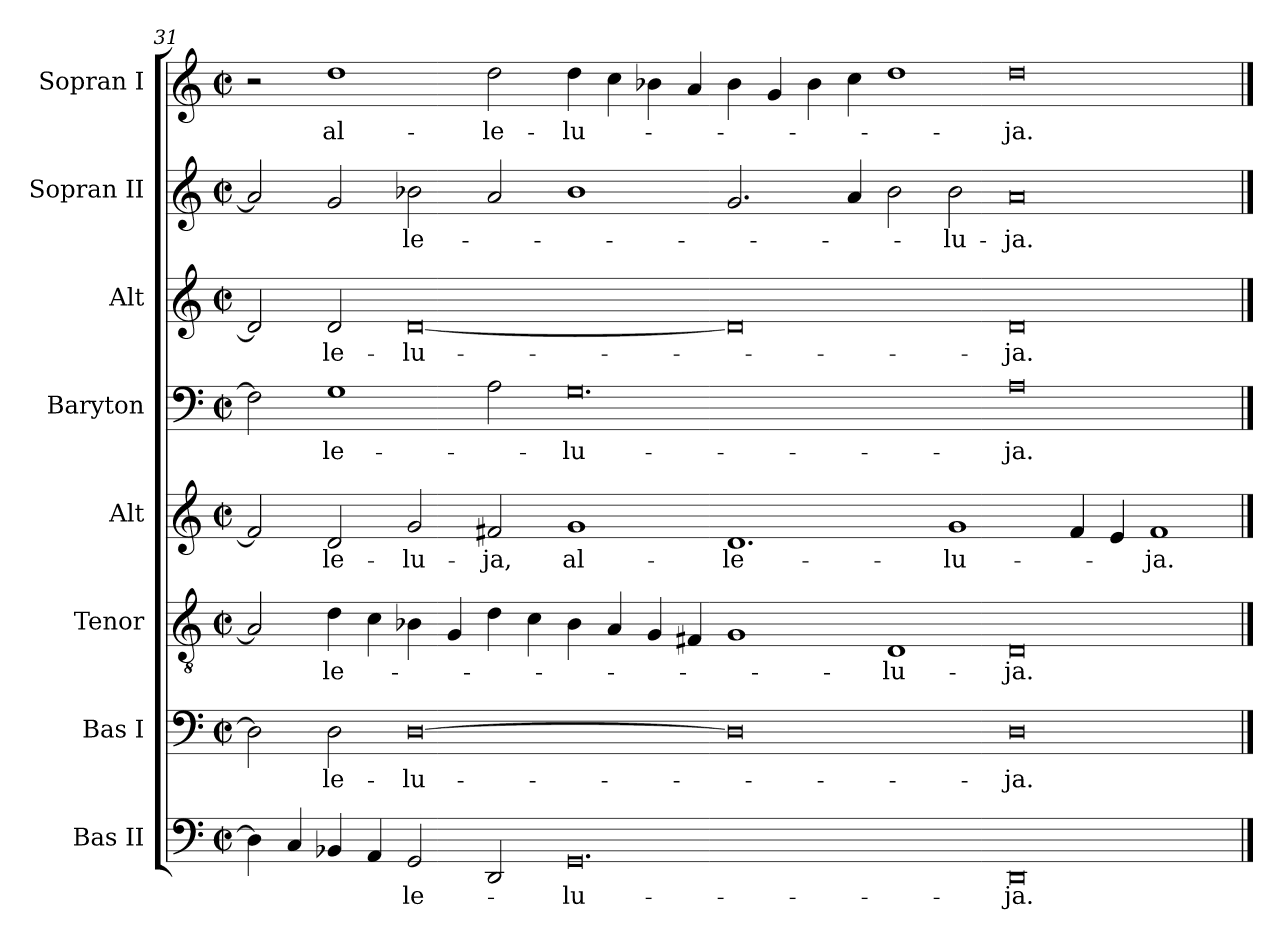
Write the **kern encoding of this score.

**kern	**text	**kern	**text	**kern	**text	**kern	**text	**kern	**text	**kern	**text	**kern	**text	**kern	**text
*part8	*part8	*part7	*part7	*part6	*part6	*part5	*part5	*part4	*part4	*part3	*part3	*part2	*part2	*part1	*part1
*staff8	*staff8	*staff7	*staff7	*staff6	*staff6	*staff5	*staff5	*staff4	*staff4	*staff3	*staff3	*staff2	*staff2	*staff1	*staff1
*I"Bas II	*	*I"Bas I	*	*I"Tenor	*	*I"Alt	*	*I"Baryton	*	*I"Alt	*	*I"Sopran II	*	*I"Sopran I	*
*I'B II	*	*I'B I	*	*I'T	*	*I'A	*	*I'Br	*	*I'A	*	*I'S II	*	*I'S I	*
*clefF4	*	*clefF4	*	*clefGv2	*	*clefG2	*	*clefF4	*	*clefG2	*	*clefG2	*	*clefG2	*
*k[]	*	*k[]	*	*k[]	*	*k[]	*	*k[]	*	*k[]	*	*k[]	*	*k[]	*
*C:	*	*C:	*	*C:	*	*C:	*	*C:	*	*C:	*	*C:	*	*C:	*
*M2/2	*	*M2/2	*	*M2/2	*	*M2/2	*	*M2/2	*	*M2/2	*	*M2/2	*	*M2/2	*
*met(c|)	*	*met(c|)	*	*met(c|)	*	*met(c|)	*	*met(c|)	*	*met(c|)	*	*met(c|)	*	*met(c|)	*
=31	=31	=31	=31	=31	=31	=31	=31	=31	=31	=31	=31	=31	=31	=31	=31
4D\]	.	2D\]	.	2A/]	.	2f/]	.	2F\]	.	2d/]	.	2a/]	.	2r	.
4C/	.	.	.	.	.	.	.	.	.	.	.	.	.	.	.
!	!	!	!LO:LY:b	!	!LO:LY:b	!	!LO:LY:b	!	!LO:LY:b	!	!LO:LY:b	!	!	!	!LO:LY:b
4BB-X/	.	2D\	-le-	4d\	-le-	2d/	-le-	1G	-le-	2d/	-le-	2g/	.	1dd	al-
4AA/	.	.	.	4c\	.	.	.	.	.	.	.	.	.	.	.
!	!LO:LY:b	!	!LO:LY:b	!	!	!	!LO:LY:b	!	!	!	!LO:LY:b	!	!LO:LY:b	!	!
2GG/	-le-	[0D	-lu-	4B-X\	.	2g/	-lu-	.	.	[0d	-lu-	2b-X\	-le-	.	.
.	.	.	.	4G/	.	.	.	.	.	.	.	.	.	.	.
!	!	!	!	!	!	!	!LO:LY:b	!	!	!	!	!	!	!	!LO:LY:b
2DD/	.	.	.	4d\	.	2f#X/	-ja,	2A\	.	.	.	2a/	.	2dd\	-le-
.	.	.	.	4c\	.	.	.	.	.	.	.	.	.	.	.
!	!LO:LY:b	!	!	!	!	!	!LO:LY:b	!	!LO:LY:b	!	!	!	!	!	!LO:LY:b
0.GG	-lu-	.	.	4B-\	.	1g	al-	0.G	-lu-	.	.	1b-	.	4dd\	-lu-
.	.	.	.	4A/	.	.	.	.	.	.	.	.	.	4cc\	.
.	.	.	.	4G/	.	.	.	.	.	.	.	.	.	4b-X\	.
.	.	.	.	4F#X/	.	.	.	.	.	.	.	.	.	4a/	.
!	!	!	!	!	!	!	!LO:LY:b	!	!	!	!	!	!	!	!
.	.	0D]	.	1G	.	1.d	-le-	.	.	0d]	.	2.g/	.	4b-\	.
.	.	.	.	.	.	.	.	.	.	.	.	.	.	4g/	.
.	.	.	.	.	.	.	.	.	.	.	.	.	.	4b-\	.
.	.	.	.	.	.	.	.	.	.	.	.	4a/	.	4cc\	.
!	!	!	!	!	!LO:LY:b	!	!	!	!	!	!	!	!	!	!
.	.	.	.	1D	-lu-	.	.	.	.	.	.	2b-\	.	1dd	.
!	!	!	!	!	!	!	!LO:LY:b	!	!	!	!	!	!LO:LY:b	!	!
.	.	.	.	.	.	1g	-lu-	.	.	.	.	2b-\	-lu-	.	.
!	!LO:LY:b	!	!LO:LY:b	!	!LO:LY:b	!	!	!	!LO:LY:b	!	!LO:LY:b	!	!LO:LY:b	!	!LO:LY:b
0DD	-ja.	0D	-ja.	0D	-ja.	.	.	0A	-ja.	0d	-ja.	0a	-ja.	0dd	-ja.
.	.	.	.	.	.	4f#/	.	.	.	.	.	.	.	.	.
.	.	.	.	.	.	4e/	.	.	.	.	.	.	.	.	.
!	!	!	!	!	!	!	!LO:LY:b	!	!	!	!	!	!	!	!
.	.	.	.	.	.	1f#	-ja.	.	.	.	.	.	.	.	.
==	==	==	==	==	==	==	==	==	==	==	==	==	==	==	==
*-	*-	*-	*-	*-	*-	*-	*-	*-	*-	*-	*-	*-	*-	*-	*-
